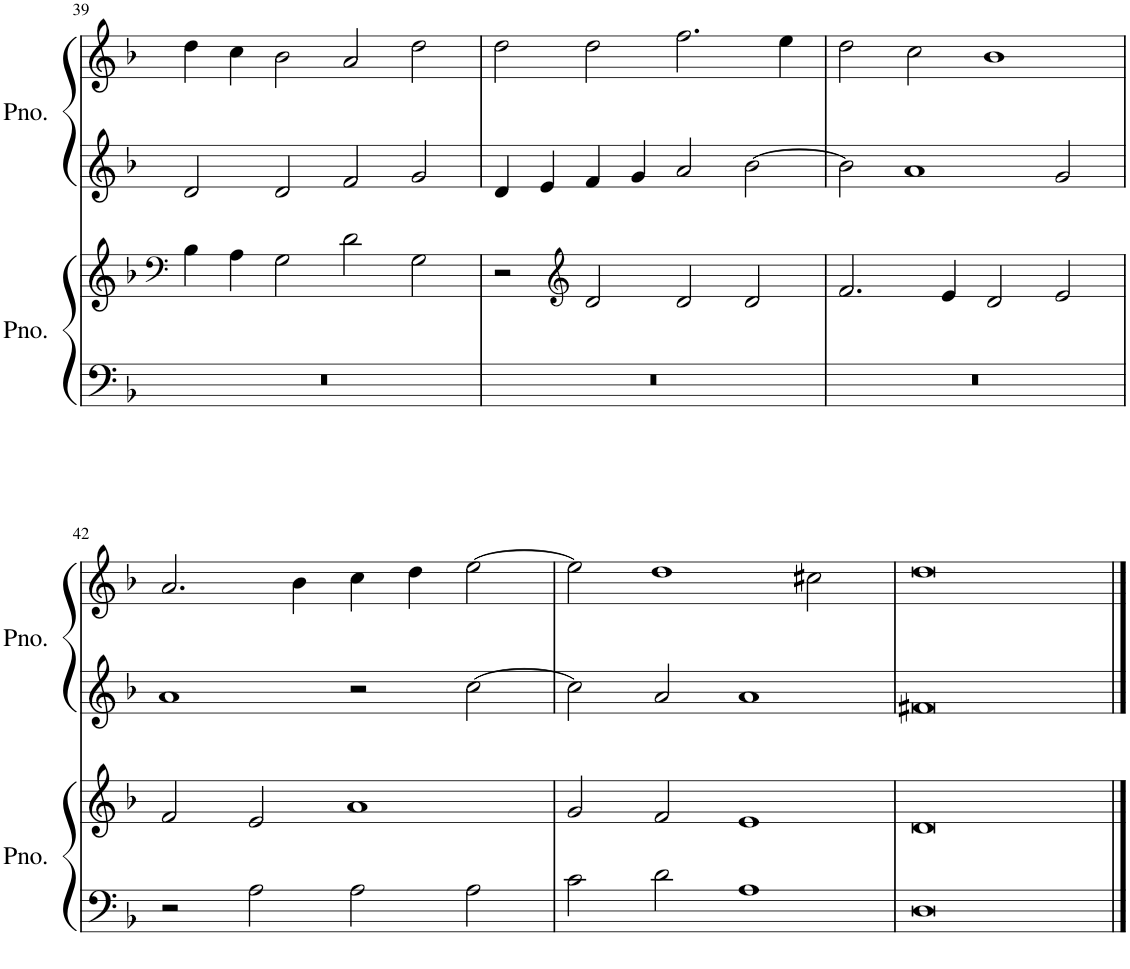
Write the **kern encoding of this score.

**kern	**kern	**kern	**kern
*part2	*part2	*part1	*part1
*staff4	*staff3	*staff2	*staff1
*I"Piano, Voice 2	*	*I"Piano, Voice 0	*
*I'Pno.	*	*I'Pno.	*
!!LO:PB:g=z
*clefF4	*clefF4	*clefG2	*clefG2
*k[b-]	*k[b-]	*k[b-]	*k[b-]
*M4/2	*M4/2	*M4/2	*M4/2
=39	=39	=39	=39
0r	4B-\	2d/	4dd\
.	4A\	.	4cc\
.	2G\	2d/	2b-\
.	2d\	2f/	2a/
.	2G\	2g/	2dd\
=40	=40	=40	=40
0r	2r	4d/	2dd\
.	.	4e/	.
*	*clefG2	*	*
.	2d/	4f/	2dd\
.	.	4g/	.
.	2d/	2a/	2.ff\
.	2d/	[2b-\	.
.	.	.	4ee\
=41	=41	=41	=41
0r	2.f/	2b-\]	2dd\
.	.	1a	2cc\
.	4e/	.	.
.	2d/	.	1b-
.	2e/	2g/	.
!!LO:LB:g=z
=42	=42	=42	=42
2r	2f/	1a	2.a/
2A\	2e/	.	.
.	.	.	4b-\
2A\	1a	2r	4cc\
.	.	.	4dd\
2A\	.	[2cc\	[2ee\
=43	=43	=43	=43
2c\	2g/	2cc\]	2ee\]
2d\	2f/	2a/	1dd
1A	1e	1a	.
.	.	.	2cc#X\
=44	=44	=44	=44
0D	0d	0f#X	0dd
==	==	==	==
*-	*-	*-	*-
